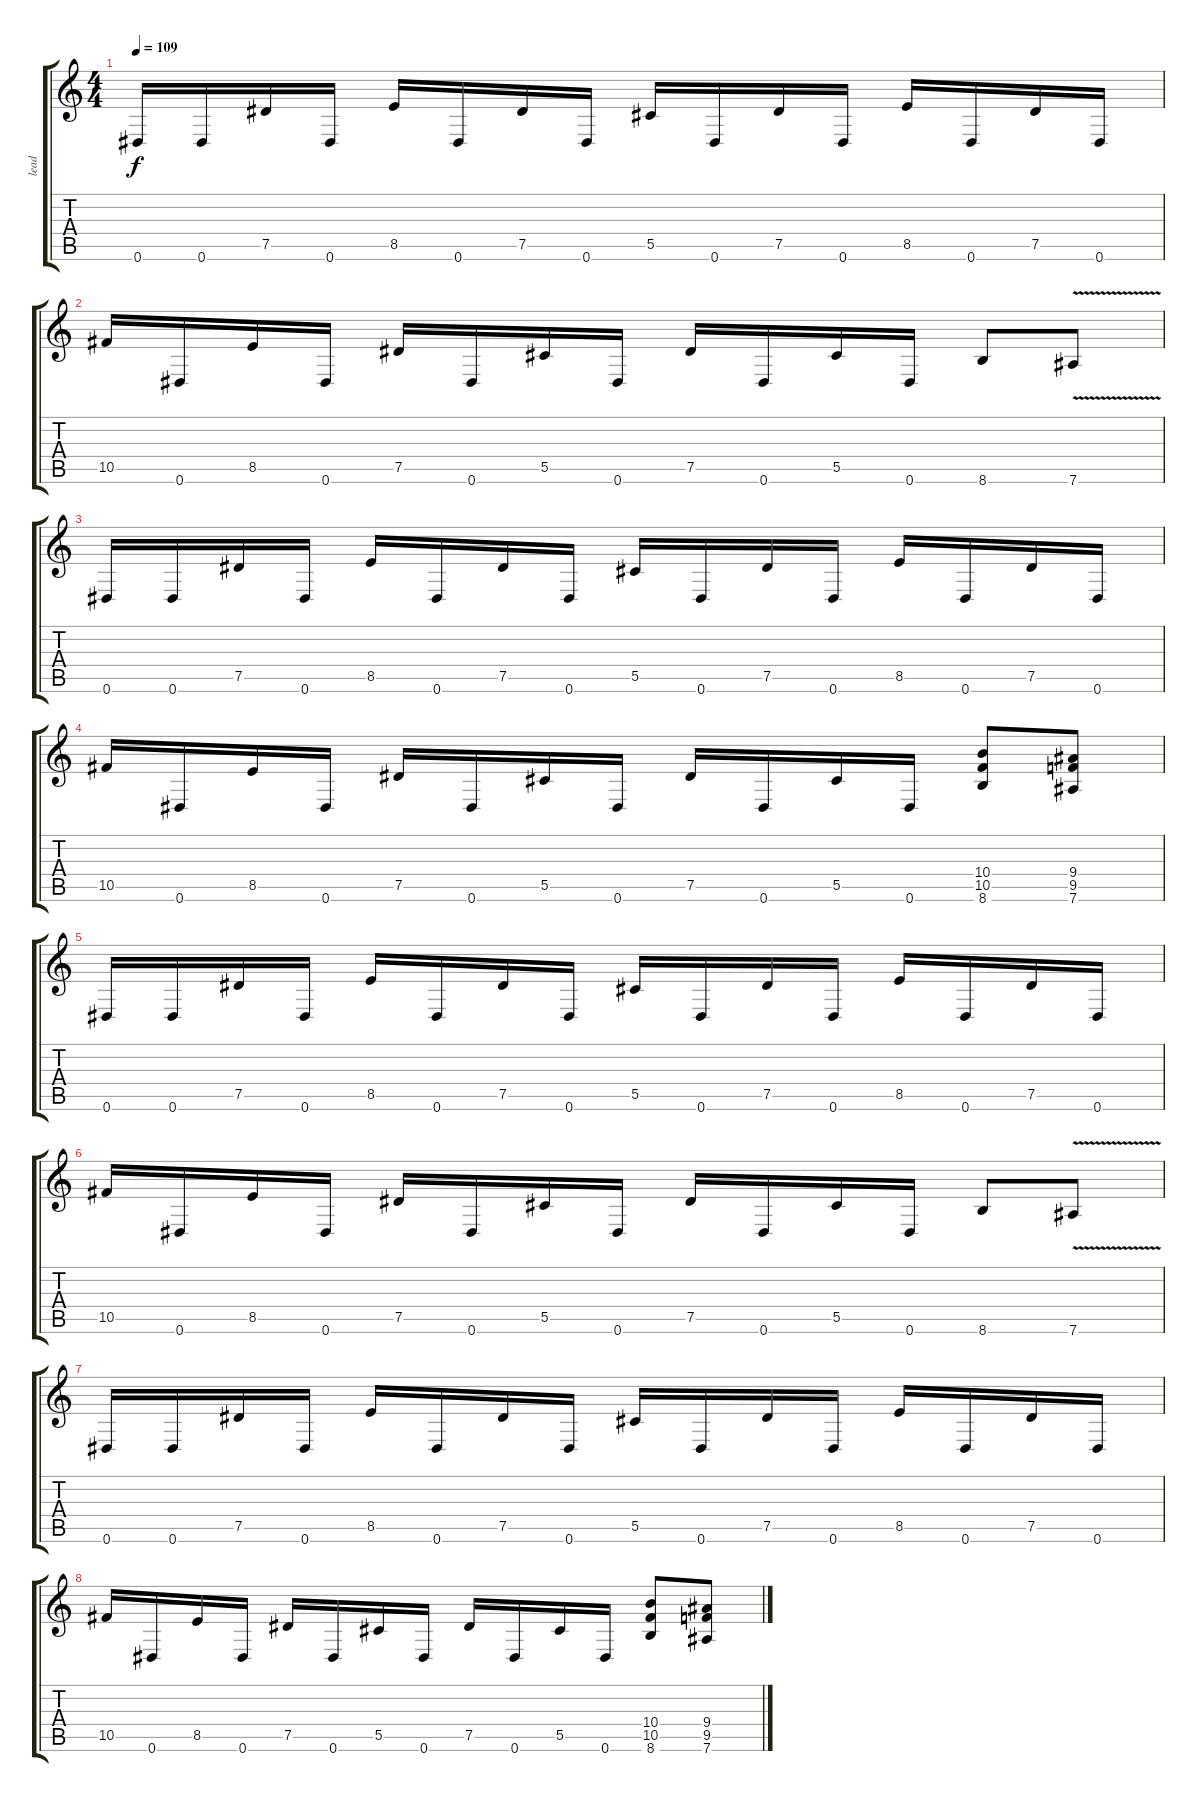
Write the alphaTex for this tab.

\track ("lead" "lead") {instrument distortionguitar}
\staff {score tabs}
\tuning (Eb4 Bb3 Gb3 Db3 Ab2 Eb2) {hide}
\ts (4 4)
\tempo 109
\clef g2
\ks c
0.6.16{dy f instrument distortionguitar} 0.6.16 7.5.16 0.6.16 8.5.16 0.6.16 7.5.16 0.6.16 5.5.16 0.6.16 7.5.16 0.6.16 8.5.16 0.6.16 7.5.16 0.6.16 |
10.5.16 0.6.16 8.5.16 0.6.16 7.5.16 0.6.16 5.5.16 0.6.16 7.5.16 0.6.16 5.5.16 0.6.16 8.6.8 7.6{v}.8 |
0.6.16 0.6.16 7.5.16 0.6.16 8.5.16 0.6.16 7.5.16 0.6.16 5.5.16 0.6.16 7.5.16 0.6.16 8.5.16 0.6.16 7.5.16 0.6.16 |
10.5.16 0.6.16 8.5.16 0.6.16 7.5.16 0.6.16 5.5.16 0.6.16 7.5.16 0.6.16 5.5.16 0.6.16 (10.4 10.5 8.6).8 (9.4 9.5 7.6).8 |
0.6.16 0.6.16 7.5.16 0.6.16 8.5.16 0.6.16 7.5.16 0.6.16 5.5.16 0.6.16 7.5.16 0.6.16 8.5.16 0.6.16 7.5.16 0.6.16 |
10.5.16 0.6.16 8.5.16 0.6.16 7.5.16 0.6.16 5.5.16 0.6.16 7.5.16 0.6.16 5.5.16 0.6.16 8.6.8 7.6{v}.8 |
0.6.16 0.6.16 7.5.16 0.6.16 8.5.16 0.6.16 7.5.16 0.6.16 5.5.16 0.6.16 7.5.16 0.6.16 8.5.16 0.6.16 7.5.16 0.6.16 |
10.5.16 0.6.16 8.5.16 0.6.16 7.5.16 0.6.16 5.5.16 0.6.16 7.5.16 0.6.16 5.5.16 0.6.16 (10.4 10.5 8.6).8 (9.4 9.5 7.6).8
